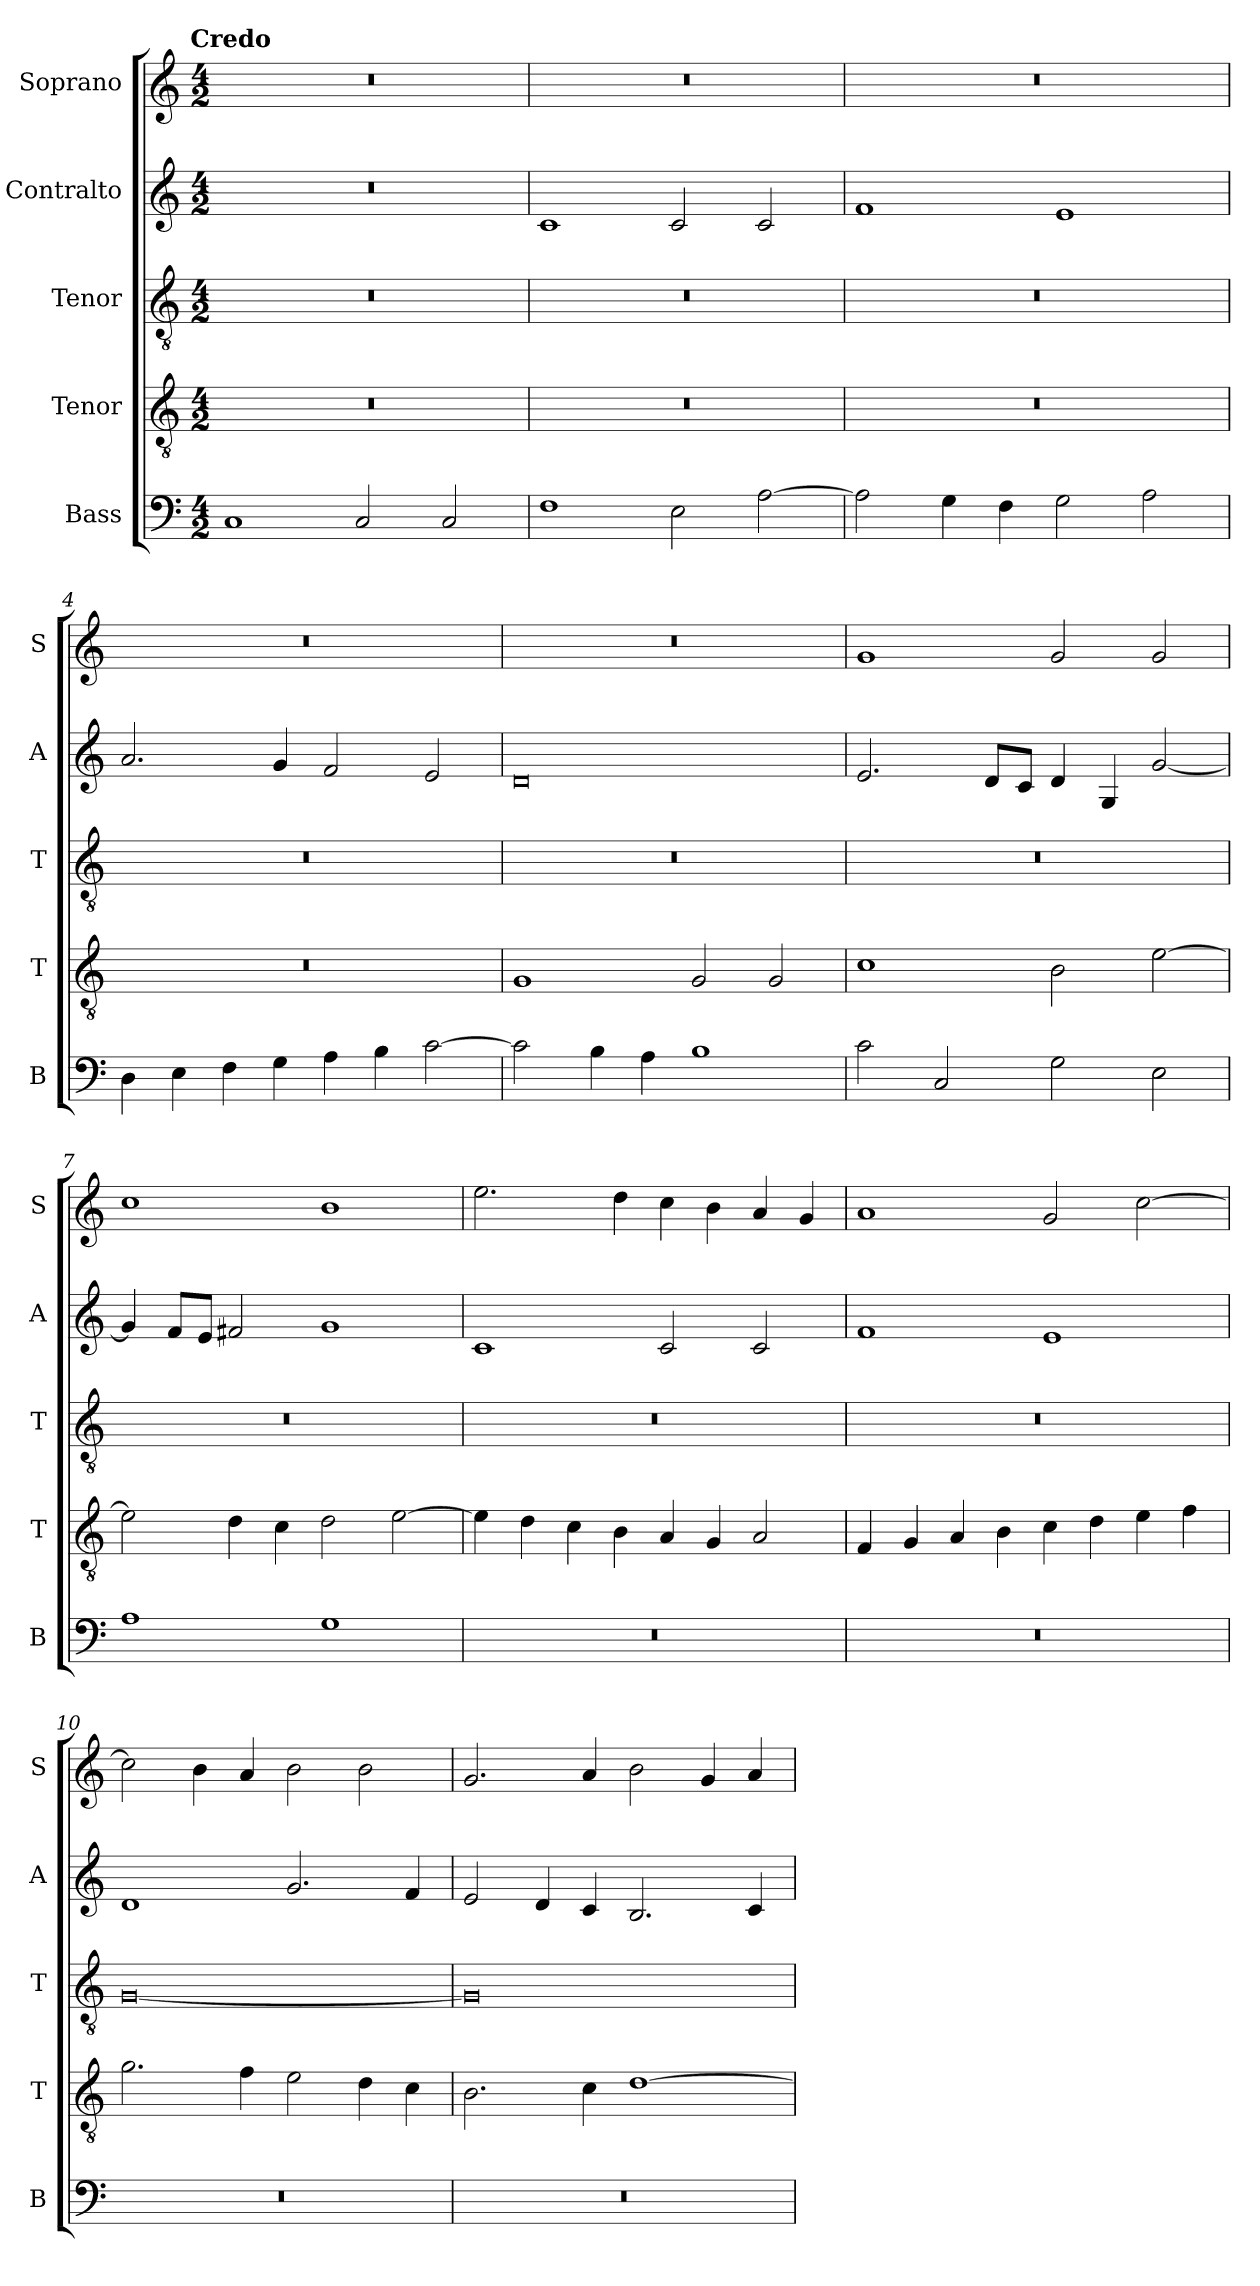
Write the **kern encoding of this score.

**kern	**kern	**kern	**kern	**kern
*part5	*part4	*part3	*part2	*part1
*staff5	*staff4	*staff3	*staff2	*staff1
*I"Bass	*I"Tenor	*I"Tenor	*I"Contralto	*I"Soprano
*I'B	*I'T	*I'T	*I'A	*I'S
*clefF4	*clefGv2	*clefGv2	*clefG2	*clefG2
*k[]	*k[]	*k[]	*k[]	*k[]
*G:mix	*G:mix	*G:mix	*G:mix	*G:mix
!!LO:TX:omd:t=Credo
*M4/2	*M4/2	*M4/2	*M4/2	*M4/2
=1	=1	=1	=1	=1
1C	0r	0r	0r	0r
2C	.	.	.	.
2C	.	.	.	.
=2	=2	=2	=2	=2
1F	0r	0r	1c	0r
2E	.	.	2c	.
[2A	.	.	2c	.
=3	=3	=3	=3	=3
2A]	0r	0r	1f	0r
4G	.	.	.	.
4F	.	.	.	.
2G	.	.	1e	.
2A	.	.	.	.
=4	=4	=4	=4	=4
4D	0r	0r	2.a	0r
4E	.	.	.	.
4F	.	.	.	.
4G	.	.	4g	.
4A	.	.	2f	.
4B	.	.	.	.
[2c	.	.	2e	.
=5	=5	=5	=5	=5
2c]	1G	0r	0d	0r
4B	.	.	.	.
4A	.	.	.	.
1B	2G	.	.	.
.	2G	.	.	.
=6	=6	=6	=6	=6
2c	1c	0r	2.e	1g
2C	.	.	.	.
.	.	.	8d/L	.
.	.	.	8c/J	.
2G	2B	.	4d	2g
.	.	.	4G	.
2E	[2e	.	[2g	2g
=7	=7	=7	=7	=7
1A	2e]	0r	4g]	1cc
.	.	.	8f/L	.
.	.	.	8e/J	.
.	4d	.	2f#X	.
.	4c	.	.	.
1G	2d	.	1g	1b
.	[2e	.	.	.
=8	=8	=8	=8	=8
0r	4e]	0r	1c	2.ee
.	4d	.	.	.
.	4c	.	.	.
.	4B	.	.	4dd
.	4A	.	2c	4cc
.	4G	.	.	4b
.	2A	.	2c	4a
.	.	.	.	4g
=9	=9	=9	=9	=9
0r	4F	0r	1f	1a
.	4G	.	.	.
.	4A	.	.	.
.	4B	.	.	.
.	4c	.	1e	2g
.	4d	.	.	.
.	4e	.	.	[2cc
.	4f	.	.	.
=10	=10	=10	=10	=10
0r	2.g	[0G	1d	2cc]
.	.	.	.	4b
.	4f	.	.	4a
.	2e	.	2.g	2b
.	4d	.	.	2b
.	4c	.	4f	.
=11	=11	=11	=11	=11
0r	2.B	0G]	2e	2.g
.	.	.	4d	.
.	4c	.	4c	4a
.	[1d	.	2.B	2b
.	.	.	.	4g
.	.	.	4c	4a
=	=	=	=	=
*-	*-	*-	*-	*-
